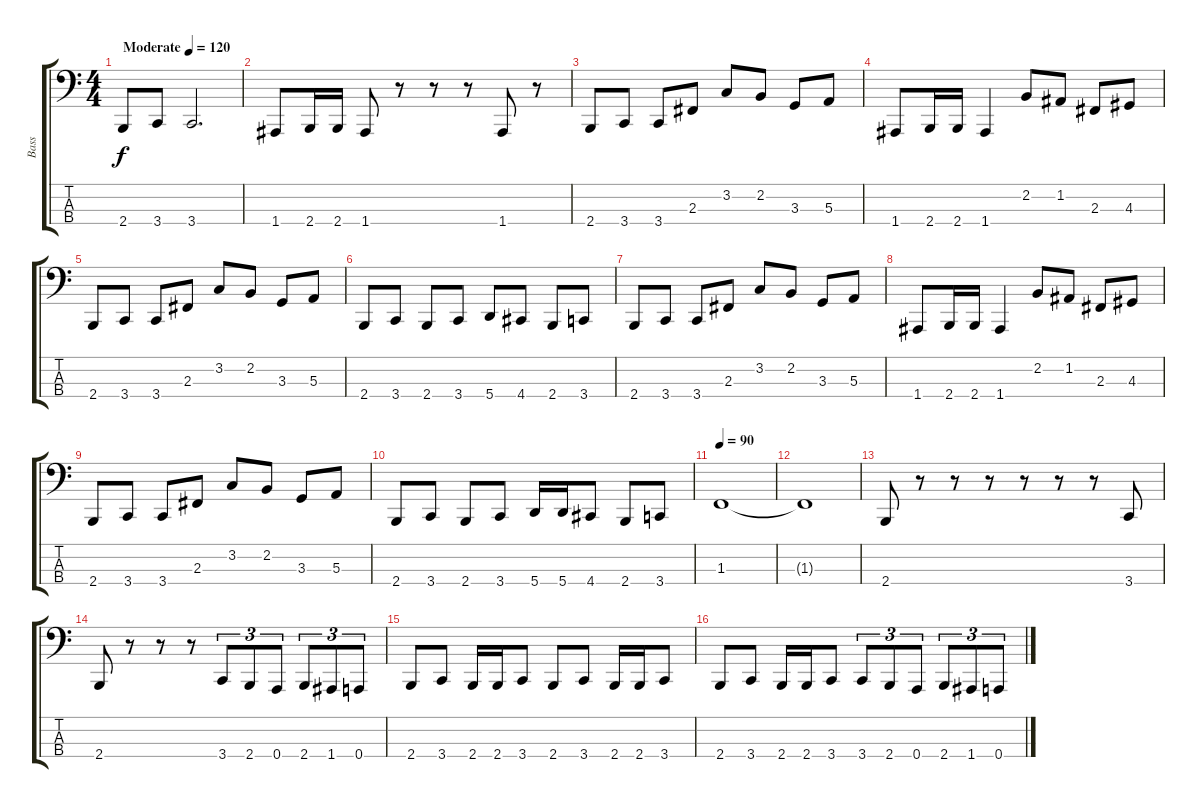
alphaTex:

\track ("Bass" "Bass") {instrument electricbasspick}
\staff {score tabs}
\tuning (D2 A1 E1 A0) {hide}
\ts (4 4)
\tempo (120 "Moderate")
\clef f4
\ks c
2.4.8{dy f instrument electricbasspick} 3.4.8 3.4.2{d} |
1.4.8 2.4.16 2.4.16 1.4.8 r.8 r.8 r.8 1.4.8 r.8 |
2.4.8 3.4.8 3.4.8 2.3.8 3.2.8 2.2.8 3.3.8 5.3.8 |
1.4.8 2.4.16 2.4.16 1.4.4 2.2.8 1.2.8 2.3.8 4.3.8 |
2.4.8 3.4.8 3.4.8 2.3.8 3.2.8 2.2.8 3.3.8 5.3.8 |
2.4.8 3.4.8 2.4.8 3.4.8 5.4.8 4.4.8 2.4.8 3.4.8 |
2.4.8 3.4.8 3.4.8 2.3.8 3.2.8 2.2.8 3.3.8 5.3.8 |
1.4.8 2.4.16 2.4.16 1.4.4 2.2.8 1.2.8 2.3.8 4.3.8 |
2.4.8 3.4.8 3.4.8 2.3.8 3.2.8 2.2.8 3.3.8 5.3.8 |
2.4.8 3.4.8 2.4.8 3.4.8 5.4.16 5.4.16 4.4.8 2.4.8 3.4.8 |
\tempo 90
1.3.1 |
1.3{t}.1 |
2.4.8 r.8 r.8 r.8 r.8 r.8 r.8 3.4.8 |
2.4.8 r.8 r.8 r.8 3.4.8{tu (3 2)} 2.4.8{tu (3 2)} 0.4.8{tu (3 2)} 2.4.8{tu (3 2)} 1.4.8{tu (3 2)} 0.4.8{tu (3 2)} |
2.4.8 3.4.8 2.4.16 2.4.16 3.4.8 2.4.8 3.4.8 2.4.16 2.4.16 3.4.8 |
2.4.8 3.4.8 2.4.16 2.4.16 3.4.8 3.4.8{tu (3 2)} 2.4.8{tu (3 2)} 0.4.8{tu (3 2)} 2.4.8{tu (3 2)} 1.4.8{tu (3 2)} 0.4.8{tu (3 2)}
